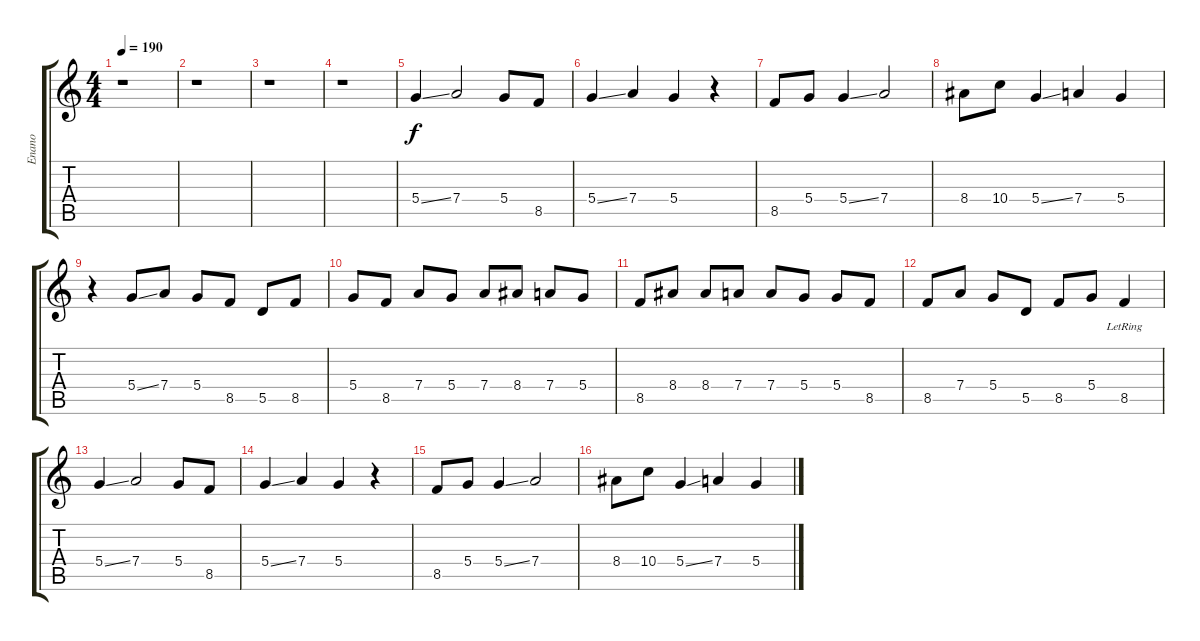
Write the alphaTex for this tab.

\track ("Enano" "Enano") {instrument distortionguitar}
\staff {score tabs}
\tuning (E4 B3 G3 D3 A2 D2) {hide}
\ts (4 4)
\tempo 190
\clef g2
\ks c
r.1{dy f} |
r.1 |
r.1 |
r.1 |
5.4{ss}.4 7.4.2 5.4.8 8.5.8 |
5.4{ss}.4 7.4.4 5.4.4 r.4 |
8.5.8 5.4.8 5.4{ss}.4 7.4.2 |
8.4.8 10.4.8 5.4{ss}.4 7.4.4 5.4.4 |
r.4 5.4{ss}.8 7.4.8 5.4.8 8.5.8 5.5.8 8.5.8 |
5.4.8 8.5.8 7.4.8 5.4.8 7.4.8 8.4.8 7.4.8 5.4.8 |
8.5.8 8.4.8 8.4.8 7.4.8 7.4.8 5.4.8 5.4.8 8.5.8 |
8.5.8 7.4.8 5.4.8 5.5.8 8.5.8 5.4.8 8.5{lr}.4 |
5.4{ss}.4 7.4.2 5.4.8 8.5.8 |
5.4{ss}.4 7.4.4 5.4.4 r.4 |
8.5.8 5.4.8 5.4{ss}.4 7.4.2 |
8.4.8 10.4.8 5.4{ss}.4 7.4.4 5.4.4
